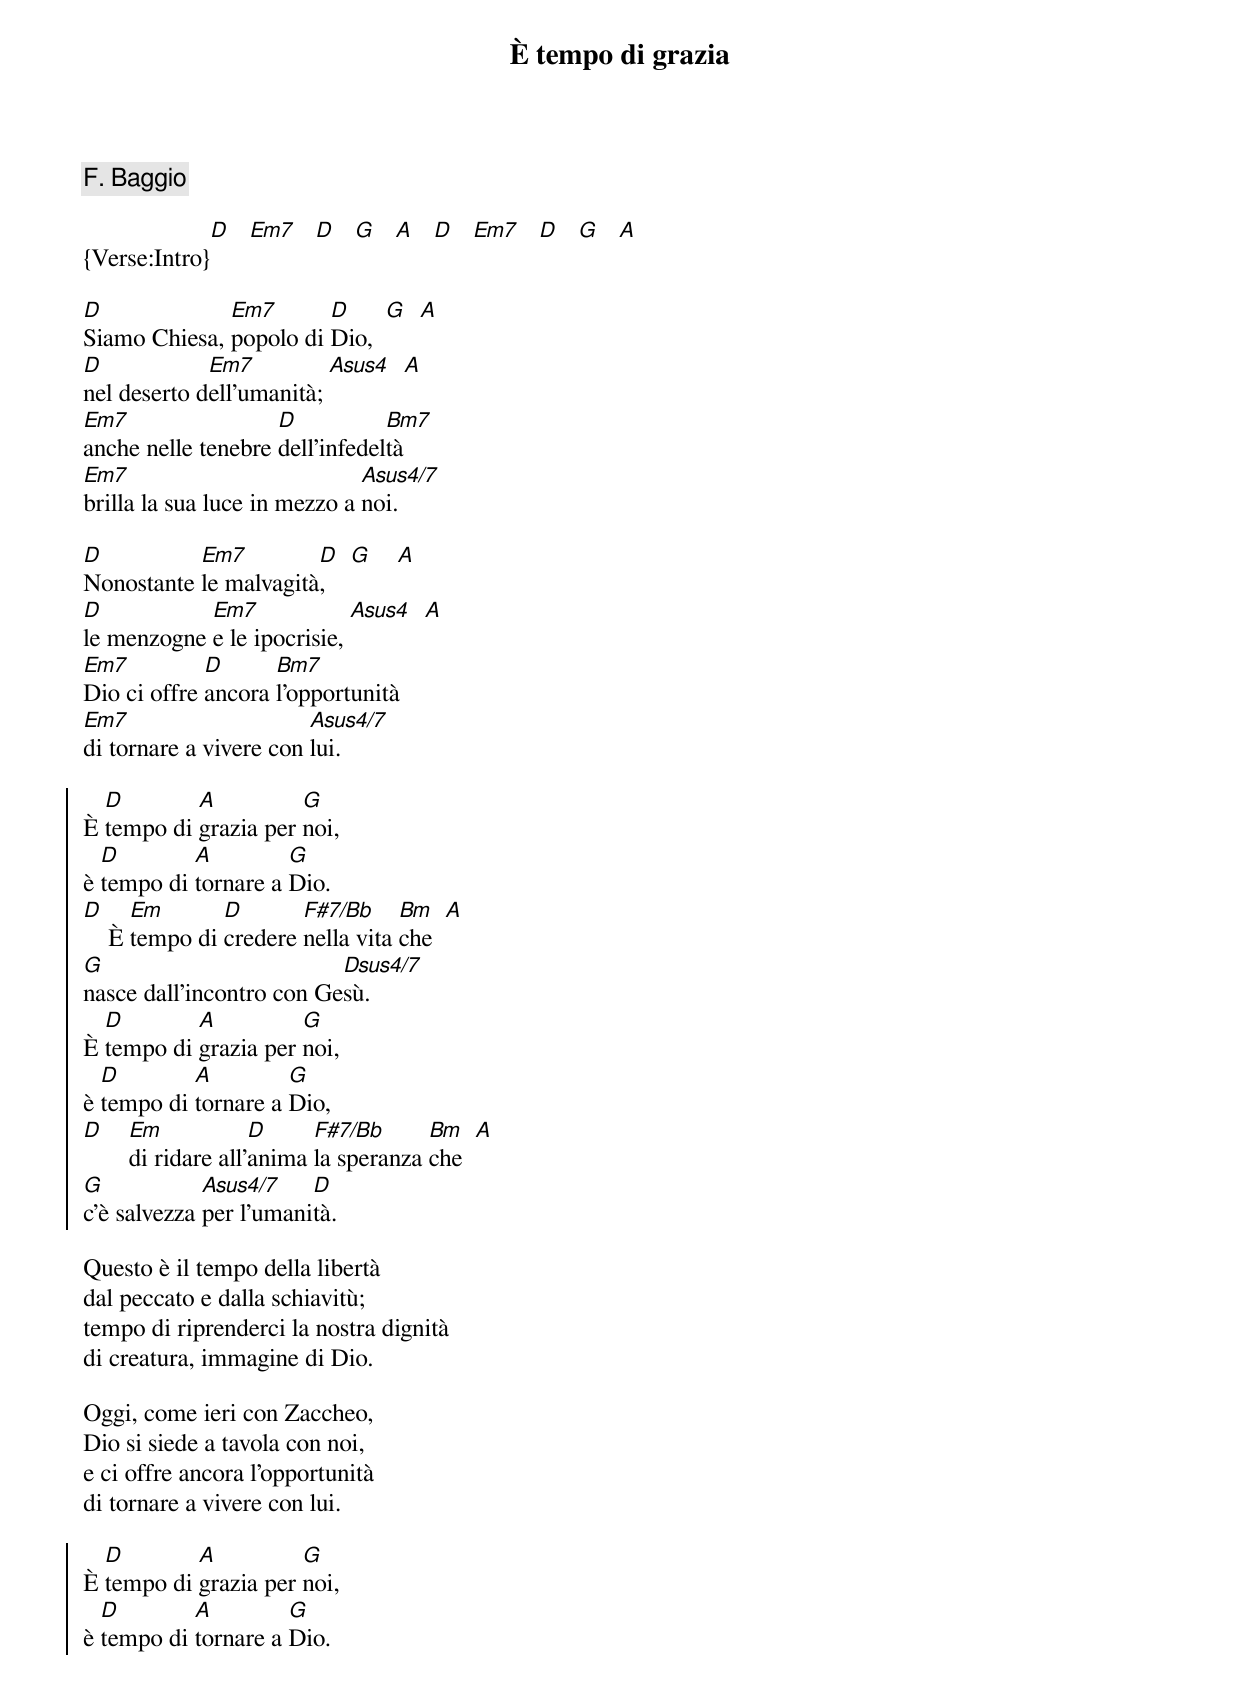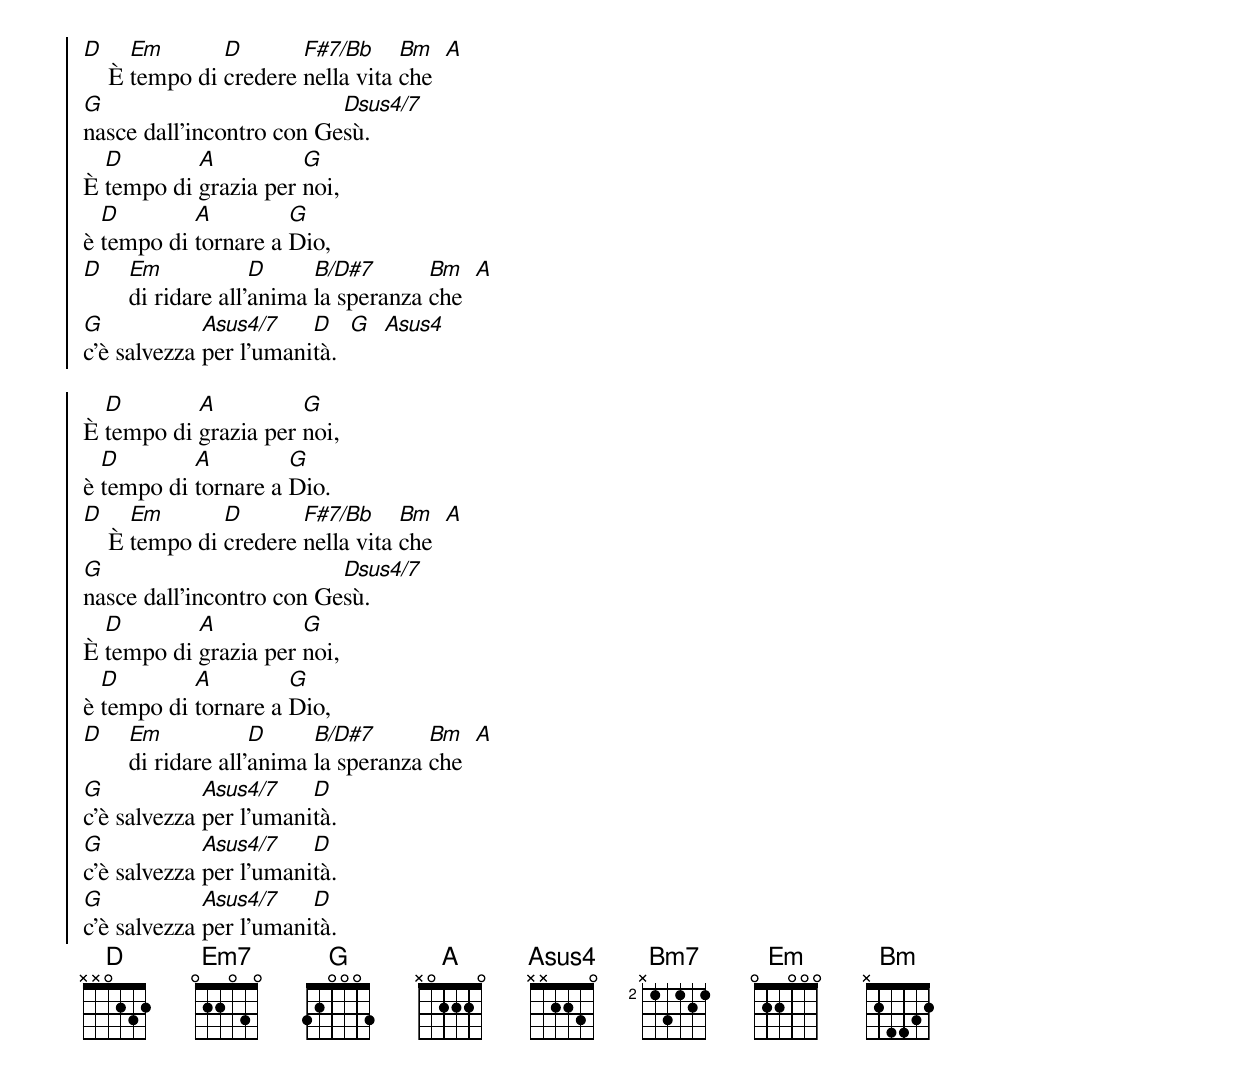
{title:È tempo di grazia}
{c:F. Baggio}

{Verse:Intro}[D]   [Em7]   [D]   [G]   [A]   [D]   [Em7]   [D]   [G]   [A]

[D]Siamo Chiesa, [Em7]popolo di [D]Dio,  [G]  [A]
[D]nel deserto d[Em7]ell'umanità; [Asus4]  [A]
[Em7]anche nelle tenebre [D]dell'infedel[Bm7]tà
[Em7]brilla la sua luce in mezzo a [Asus4/7]noi.

[D]Nonostante [Em7]le malvagità[D],    [G]    [A]
[D]le menzogne [Em7]e le ipocrisie, [Asus4]  [A]
[Em7]Dio ci offre [D]ancora [Bm7]l'opportunità
[Em7]di tornare a vivere con [Asus4/7]lui.

{soc}
È [D]tempo di [A]grazia per [G]noi,
è [D]tempo di [A]tornare a [G]Dio.
[D]    È [Em]tempo di [D]credere [F#7/Bb]nella vita [Bm]che  [A]
[G]nasce dall'incontro con Ge[Dsus4/7]sù.
È [D]tempo di [A]grazia per [G]noi,
è [D]tempo di [A]tornare a [G]Dio,
[D]    [Em]di ridare all'[D]anima [F#7/Bb]la speranza [Bm]che  [A]
[G]c'è salvezza [Asus4/7]per l'umani[D]tà.
{eoc}

Questo è il tempo della libertà
dal peccato e dalla schiavitù;
tempo di riprenderci la nostra dignità
di creatura, immagine di Dio.

Oggi, come ieri con Zaccheo,
Dio si siede a tavola con noi,
e ci offre ancora l'opportunità
di tornare a vivere con lui.

{soc}
È [D]tempo di [A]grazia per [G]noi,
è [D]tempo di [A]tornare a [G]Dio.
[D]    È [Em]tempo di [D]credere [F#7/Bb]nella vita [Bm]che  [A]
[G]nasce dall'incontro con Ge[Dsus4/7]sù.
È [D]tempo di [A]grazia per [G]noi,
è [D]tempo di [A]tornare a [G]Dio,
[D]    [Em]di ridare all'[D]anima [B/D#7]la speranza [Bm]che  [A]
[G]c'è salvezza [Asus4/7]per l'umani[D]tà.  [G]  [Asus4]

È [D]tempo di [A]grazia per [G]noi,
è [D]tempo di [A]tornare a [G]Dio.
[D]    È [Em]tempo di [D]credere [F#7/Bb]nella vita [Bm]che  [A]
[G]nasce dall'incontro con Ge[Dsus4/7]sù.
È [D]tempo di [A]grazia per [G]noi,
è [D]tempo di [A]tornare a [G]Dio,
[D]    [Em]di ridare all'[D]anima [B/D#7]la speranza [Bm]che  [A]
[G]c'è salvezza [Asus4/7]per l'umani[D]tà.
[G]c'è salvezza [Asus4/7]per l'umani[D]tà.
[G]c'è salvezza [Asus4/7]per l'umani[D]tà.
{eoc}
